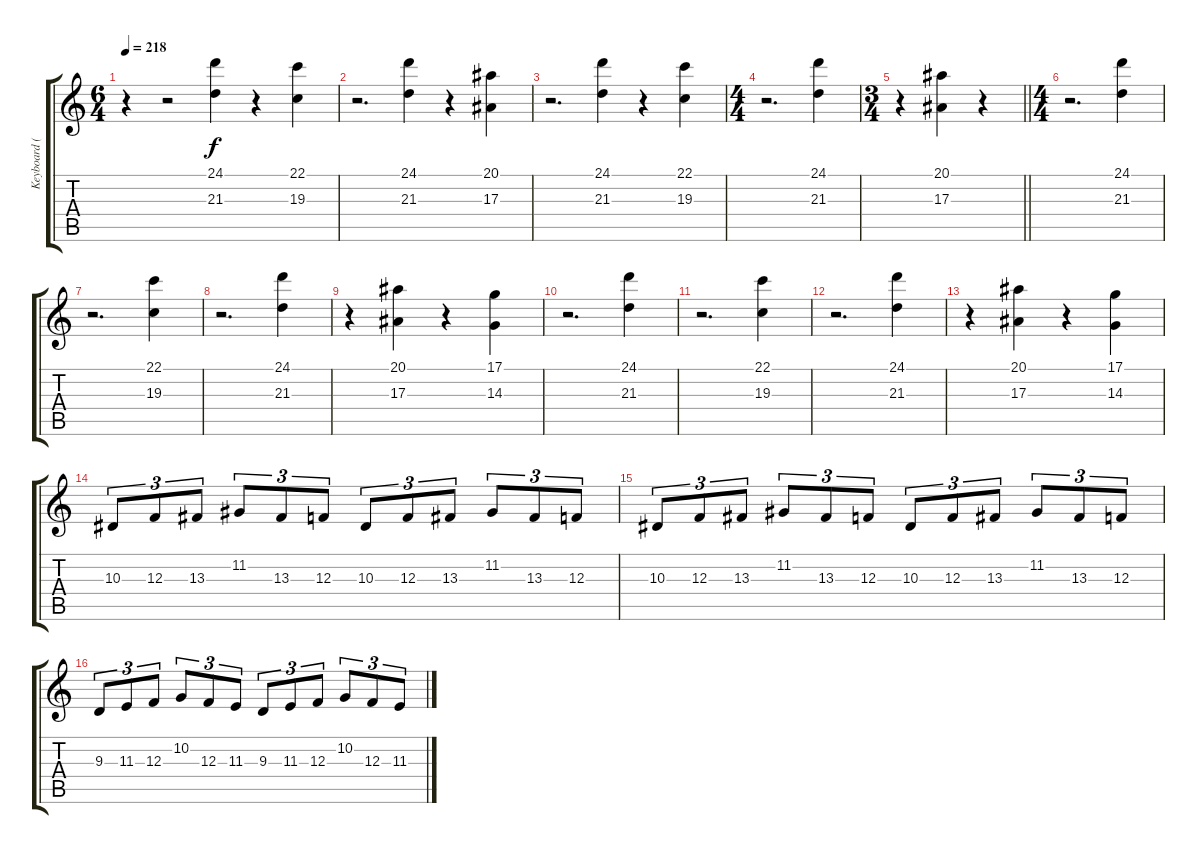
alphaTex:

\track ("Keyboard (Janne)" "Keyboard (") {instrument churchorgan}
\staff {score tabs}
\tuning (D4 A3 F3 C3 G2 D2) {hide}
\ts (6 4)
\tempo 218
\clef g2
\ks c
r.4{dy f instrument churchorgan} r.2 (24.1 21.3).4 r.4 (22.1 19.3).4 |
r.2{d} (24.1 21.3).4 r.4 (20.1 17.3).4 |
r.2{d} (24.1 21.3).4 r.4 (22.1 19.3).4 |
\ts (4 4)
r.2{d} (24.1 21.3).4 |
\ts (3 4)
\barLineRight lightlight
r.4 (20.1 17.3).4 r.4 |
\ts (4 4)
r.2{d} (24.1 21.3).4 |
r.2{d} (22.1 19.3).4 |
r.2{d} (24.1 21.3).4 |
r.4 (20.1 17.3).4 r.4 (17.1 14.3).4 |
r.2{d} (24.1 21.3).4 |
r.2{d} (22.1 19.3).4 |
r.2{d} (24.1 21.3).4 |
r.4 (20.1 17.3).4 r.4 (17.1 14.3).4 |
10.3.8{tu (3 2) volume 12 instrument vibraphone} 12.3.8{tu (3 2)} 13.3.8{tu (3 2)} 11.2.8{tu (3 2)} 13.3.8{tu (3 2)} 12.3.8{tu (3 2)} 10.3.8{tu (3 2)} 12.3.8{tu (3 2)} 13.3.8{tu (3 2)} 11.2.8{tu (3 2)} 13.3.8{tu (3 2)} 12.3.8{tu (3 2)} |
10.3.8{tu (3 2) volume 12 instrument vibraphone} 12.3.8{tu (3 2)} 13.3.8{tu (3 2)} 11.2.8{tu (3 2)} 13.3.8{tu (3 2)} 12.3.8{tu (3 2)} 10.3.8{tu (3 2)} 12.3.8{tu (3 2)} 13.3.8{tu (3 2)} 11.2.8{tu (3 2)} 13.3.8{tu (3 2)} 12.3.8{tu (3 2)} |
9.3.8{tu (3 2) volume 12 instrument vibraphone} 11.3.8{tu (3 2)} 12.3.8{tu (3 2)} 10.2.8{tu (3 2)} 12.3.8{tu (3 2)} 11.3.8{tu (3 2)} 9.3.8{tu (3 2)} 11.3.8{tu (3 2)} 12.3.8{tu (3 2)} 10.2.8{tu (3 2)} 12.3.8{tu (3 2)} 11.3.8{tu (3 2)}
